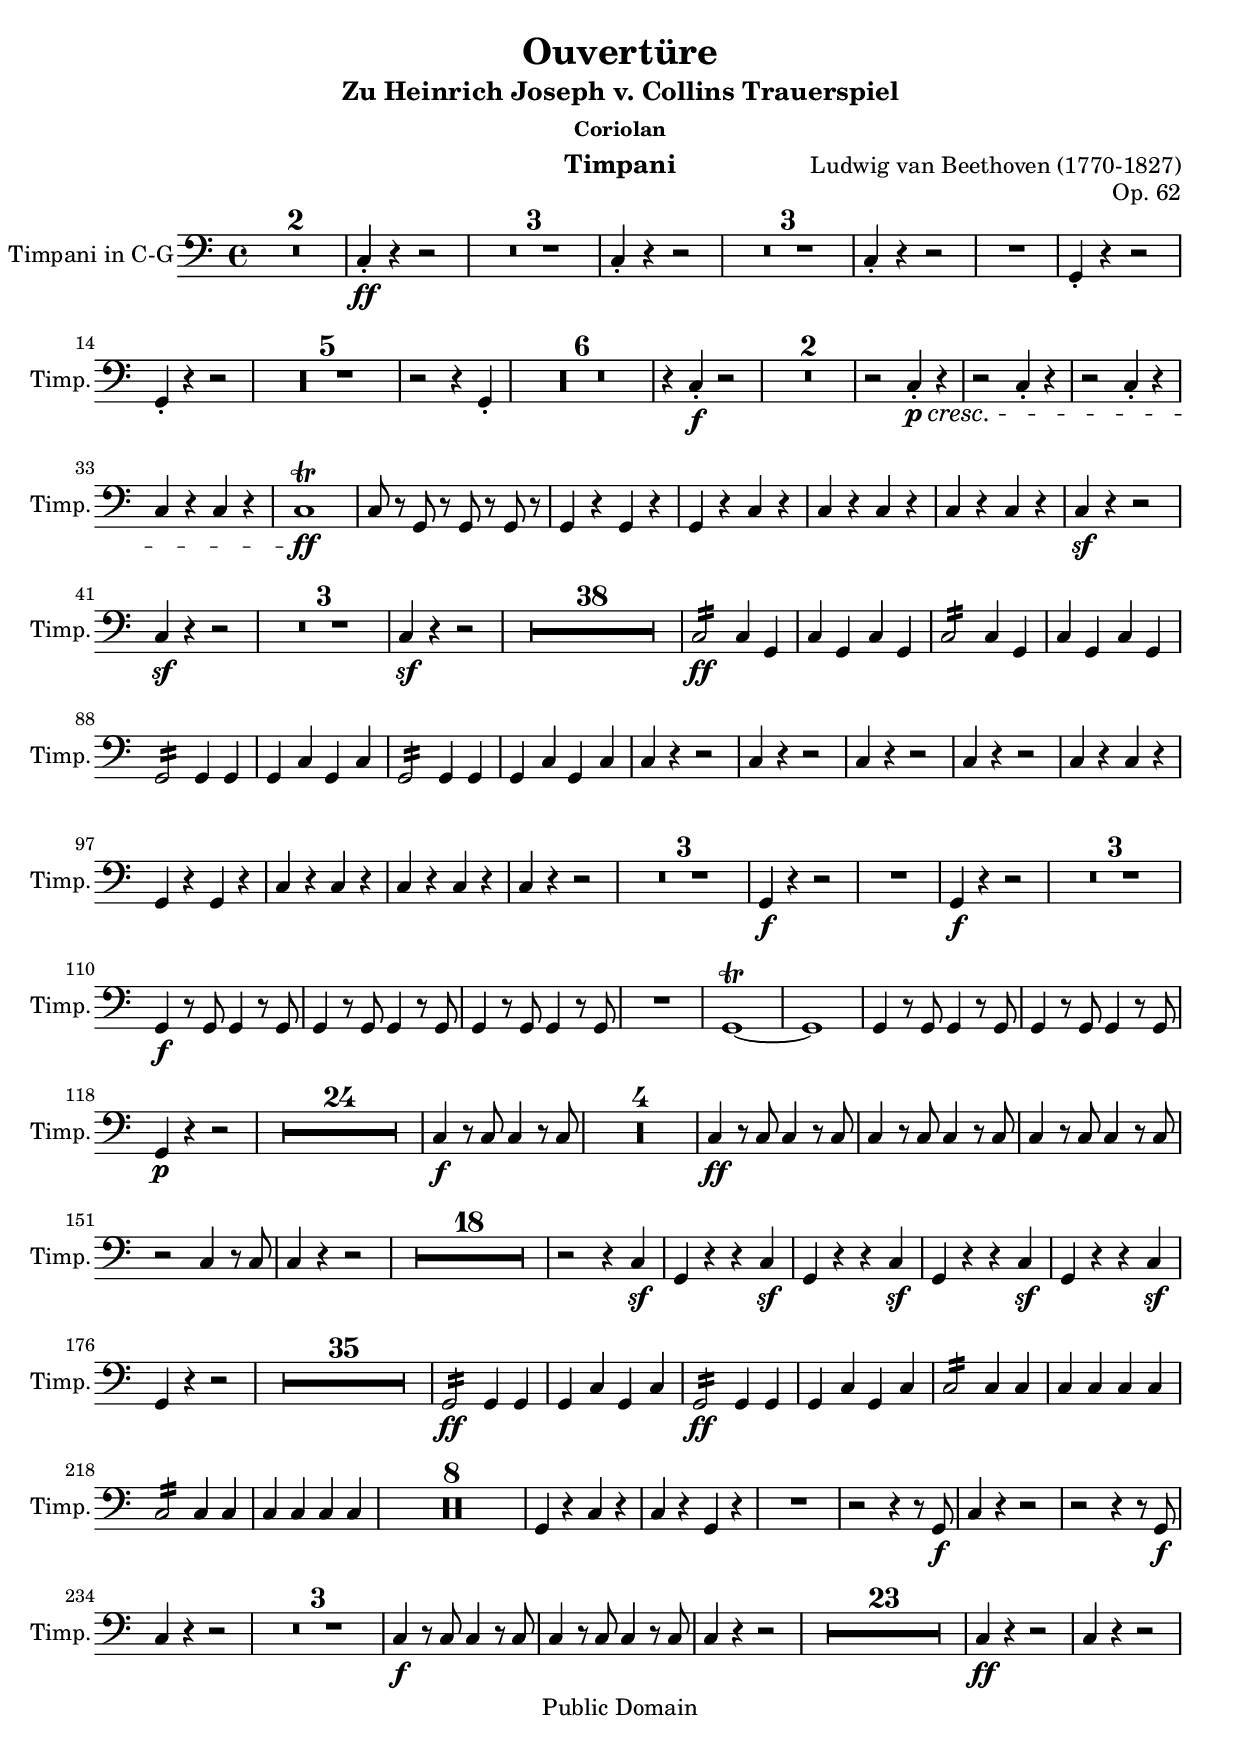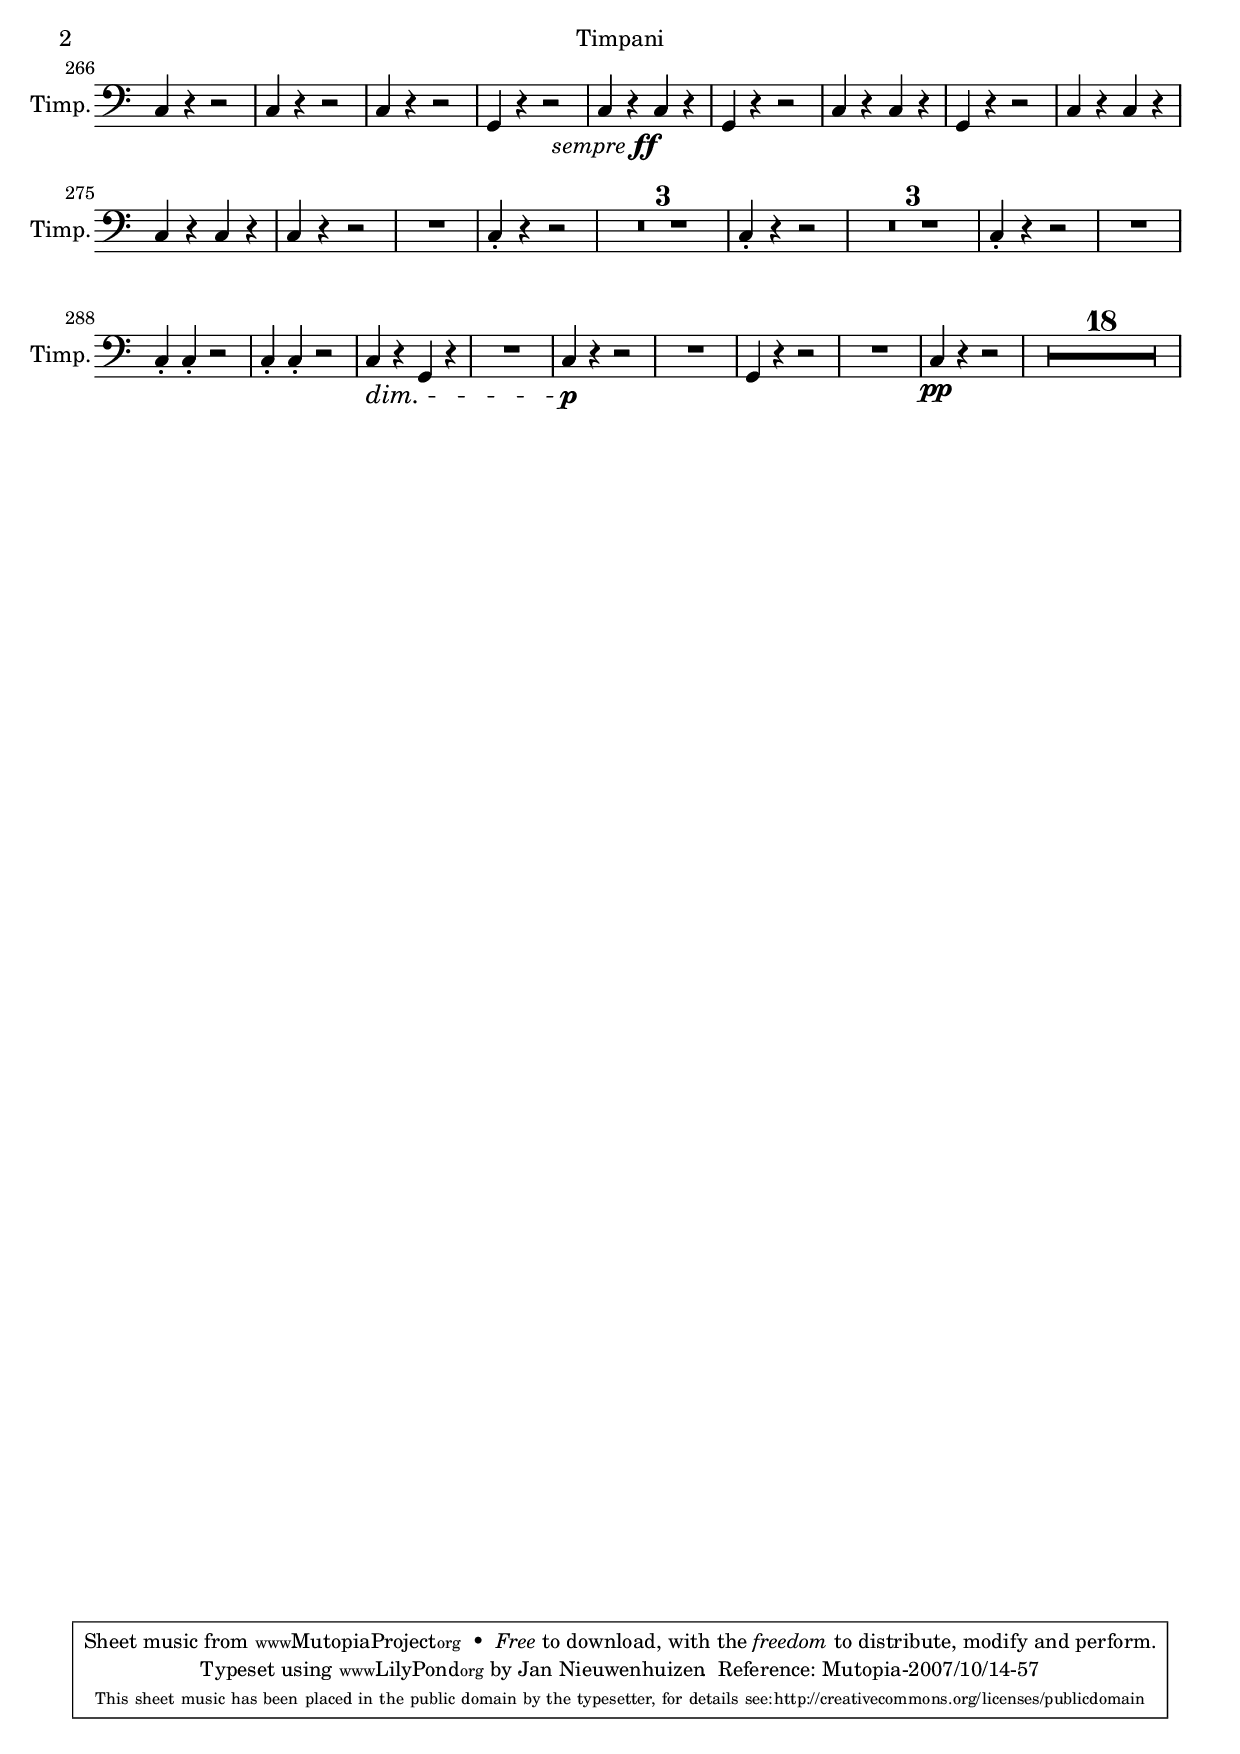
\version "2.16.0"

instrument = "Timpani"

\include "header.ly"
\include "global.ly"
\version "2.16.0"

timpani =   \relative c {
	R1*2|
	c4-.\ff r r2|
	R1*3|
	c4-. r r2|
	R1*3|
	c4-. r r2|
	R1|
	g4-. r r2|
	g4-. r r2|
	R1*5|
	r2 r4 g4-.|
	R1*6|
	r4 c-.\f r2|
	R1*2|
	r2 c4-.\p\cresc r|
	r2 c4-. r|
	r2 c4-. r|
	c r c r|
	 c1\!\ff\trill|
	c8 r g r g r g r|
	g4 r g r|
	g r c r|
	c r c r|
	c r c r|
	c\sf r r2|
	c4\sf r r2|
	R1*3|
	c4\sf r r2|
	R1*38|
	c2:16\ff c4 g|
	c g c g|
	c2:16 c4 g|
	c g c g|
	g2:16 g4 g|
	g c g c|
	g2:16 g4 g|
	g c g c|
	c r r2|
	c4 r r2|
	c4 r r2|
	c4 r r2|
	c4 r c r|
	g r g r|
	c r c r|
	c r c r|
	c r r2|
	R1*3|
	g4\f r r2|
	R1|
	g4\f r r2|
	R1*3|
	g4\f r8 g g4 r8 g|
	g4 r8 g g4 r8 g|
	g4 r8 g g4 r8 g|
	R1|
	% should extend over two bars tr ~~~~~~
	g1\trill~|
	g|
	g4 r8 g g4 r8 g|
	g4 r8 g g4 r8 g|
	g4\p r r2|
	R1*24|
	c4\f r8 c c4 r8 c|
	R1*4|
	c4\ff r8 c c4 r8 c|
	c4 r8 c c4 r8 c|
	c4 r8 c c4 r8 c|
	r2 c4 r8 c|
	c4 r r2|
	R1*18|
	r2 r4 c\sf|
	g r r c\sf|
	g r r c\sf|
	g r r c\sf|
	g r r c\sf|
	g r r2|
	R1*35|
	g2:16\ff g4 g|
	g c g c|
	g2:16\ff g4 g|
	g c g c|
	c2:16 c4 c|
	c c c c|
	c2:16 c4 c|
	c c c c|
	R1*8|
	g4 r c r|
	c r g r|
	R1|
	r2 r4 r8 g\f|
	c4 r r2|
	r2 r4 r8 g\f|
	c4 r r2|
	R1*3|
	c4\f r8 c c4 r8 c|
	c4 r8 c c4 r8 c|
	c4 r r2|
	R1*23|
	c4\ff r r2|
	c4 r r2|
	c4 r r2|
	c4 r r2|
	c4 r r2|
	g4 r r2|
	c4\ffsempre r c r|
	g r r2|
	c4 r c r|
	g r r2|
	c4 r c r|
	c r c r|
	c r r2|
	R1|
	c4-. r r2|
	R1*3|
	c4-. r r2|
	R1*3|
	c4-. r r2|
	R1|
	c4-. c-. r2|
	c4-. c-. r2|
	c4\dim r g r|
	R1|
	 c4\!\p r r2|
	R1|
	g4 r r2|
	R1|
	c4\pp r r2|
	R1*18|
}

timpaniStaff =  \context Staff = "timpani" <<
	\set Staff.midiInstrument = #"timpani"
	\set Staff.instrumentName = #"Timpani in C-G"
	\set Staff.shortInstrumentName = #"Timp."
	\clef "bass"
	\Time
	 { \key c \major }
	\context Voice = "timpani" 	\timpani
>>



\include "coriolan-part-paper.ly"
\score{
	\timpaniStaff 
	\layout {}
	\version "2.16.0"

\midi {
	\tempo 4 = 150
}

}
